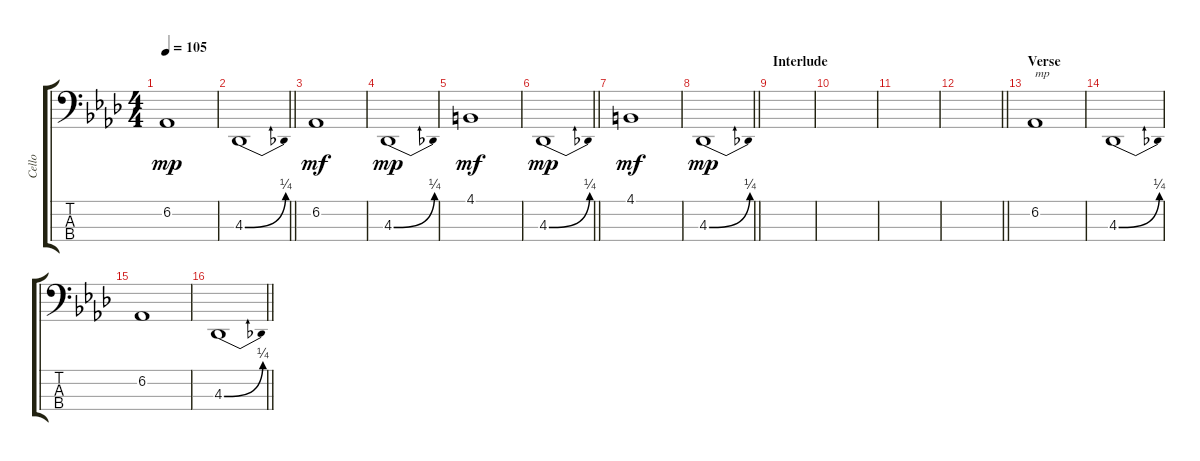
\track ("Cello" "Cello") {instrument cello}
\staff {score tabs}
\tuning (G2 D2 A1 E1) {hide}
\ts (4 4)
\tempo 105
\clef f4
\ks fminor
6.2.1{dy mp} |
\barLineRight lightlight
4.3{be (bend 0 0 60 1)}.1 |
\section ("" "")
6.2.1{dy mf} |
4.3{be (bend 0 0 60 1)}.1{dy mp} |
4.1.1{dy mf} |
\barLineRight lightlight
4.3{be (bend 0 0 60 1)}.1{dy mp} |
\section ("" "")
4.1.1{dy mf} |
\barLineRight lightlight
4.3{be (bend 0 0 60 1)}.1{dy mp} |
\section ("" "Interlude")
|
|
|
\barLineRight lightlight
|
\section ("" "Verse")
6.2.1{txt "mp"} |
4.3{be (bend 0 0 60 1)}.1 |
6.2.1 |
\barLineRight lightlight
4.3{be (bend 0 0 60 1)}.1
